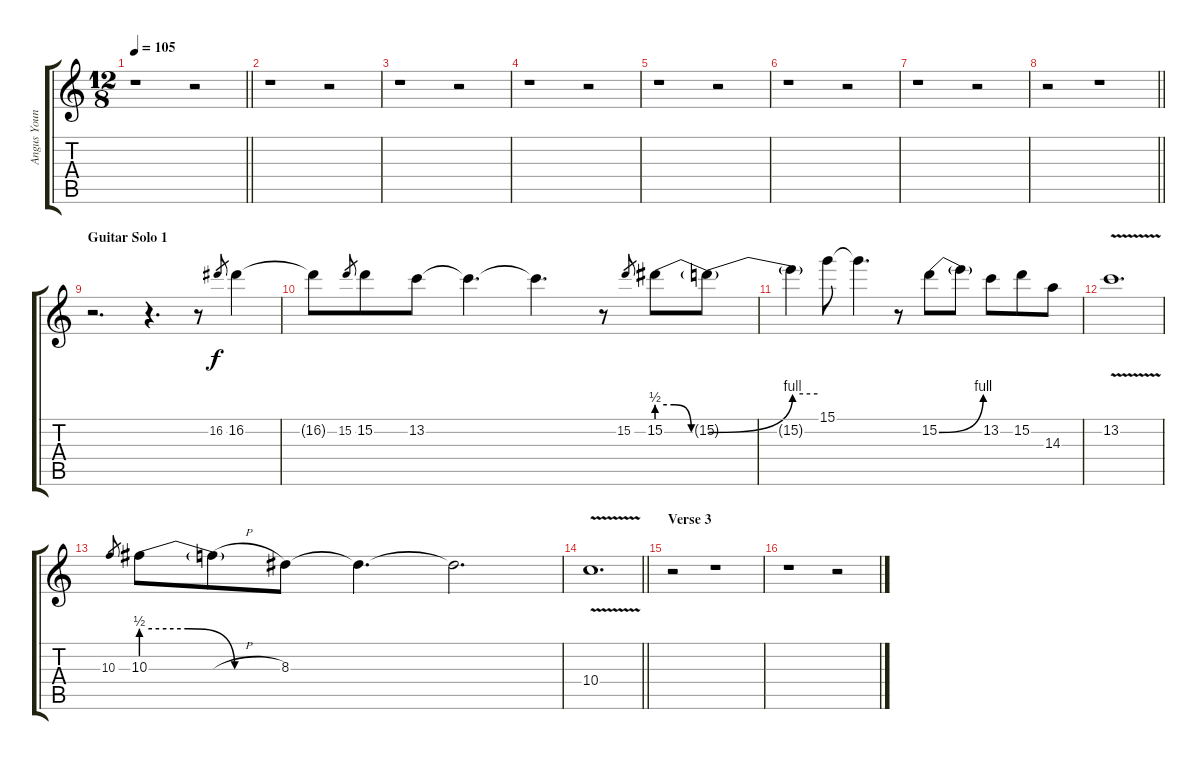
\track ("Angus Young" "Angus Youn") {instrument overdrivenguitar}
\staff {score tabs}
\tuning (E4 B3 G3 D3 A2 E2) {hide}
\ts (12 8)
\tempo 105
\clef g2
\barLineRight lightlight
\ks c
r.1{dy f} r.2 |
r.1 r.2 |
r.1 r.2 |
r.1 r.2 |
r.1 r.2 |
r.1 r.2 |
r.1 r.2 |
\barLineRight lightlight
r.2 r.1 |
\section ("" "Guitar Solo 1")
r.2{d} r.4{d} r.8 16.2.8{gr} 16.2.4 |
16.2{t}.8 15.2.8{gr} 15.2.8 13.2.8 13.2{t}.4{d} 13.2{t}.4{d} r.8 15.2.8{gr} 15.2{be (custom 0 2 20 2 40 0 60 0)}.8 15.2{be (bend 0 0 60 4) t}.8 |
15.2{be (hold 0 4 60 4) t}.4 15.1.8 15.1{t}.4{d} r.8 15.2{be (bend 0 0 60 4)}.8 15.2{t}.8 13.2.8 15.2.8 14.3.8 |
13.2{v}.1{d} |
10.3.8{gr} 10.3{be (custom 0 2 20 2 40 0 60 0)}.8 10.3{h t}.8 8.3.8 8.3{t}.4{d} 8.3{t}.2{d} |
\barLineRight lightlight
10.4{v}.1{d} |
\section ("" "Verse 3")
r.2 r.1 |
r.1 r.2
